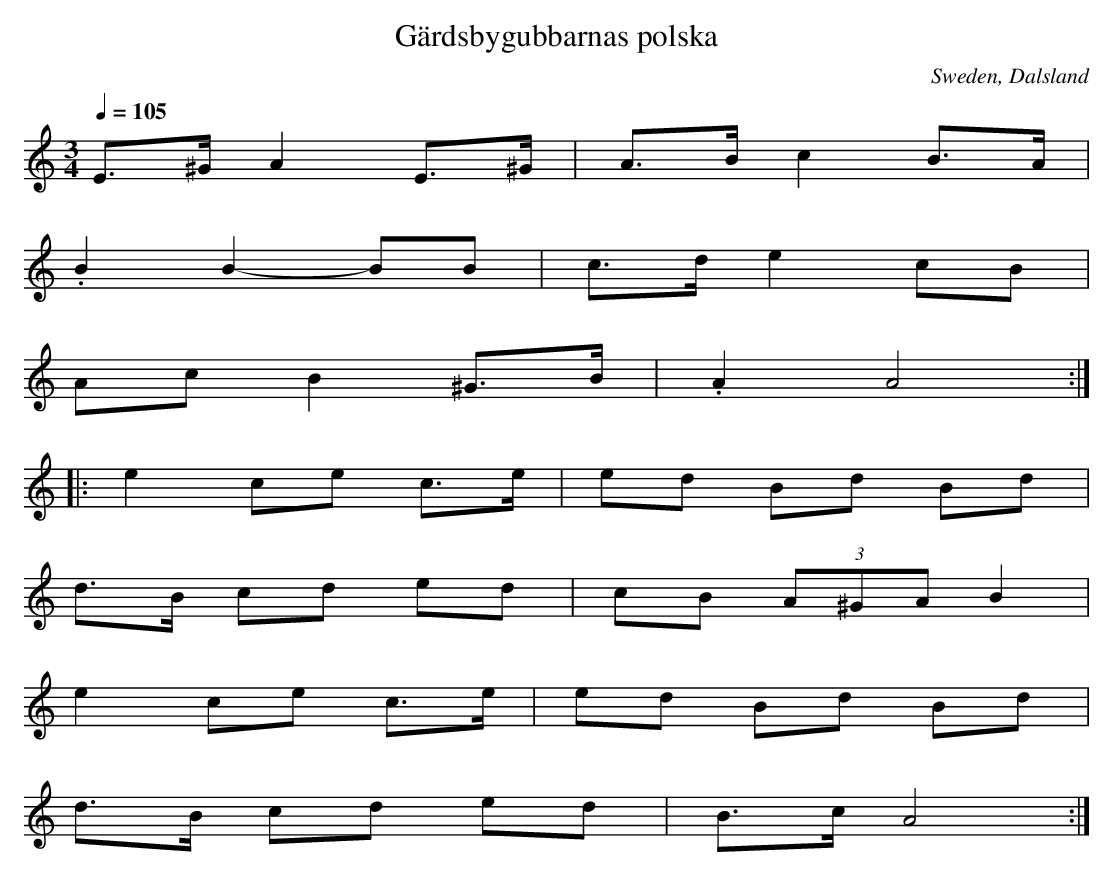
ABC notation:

X:1
T:Gärdsbygubbarnas polska
O:Sweden, Dalsland
M:3/4
L:1/8
Q:1/4=105
K:Am
E>^G A2 E>^G | A>B c2 B>A |
.B2 B2 -BB |c>d e2 cB |
Ac B2 ^G>B |.A2 A4 ::
e2 ce c>e |ed Bd Bd |
d>B cd ed |cB (3A^GA B2 |
e2 ce c>e |ed Bd Bd |
d>B cd ed |B>c A4 :|
